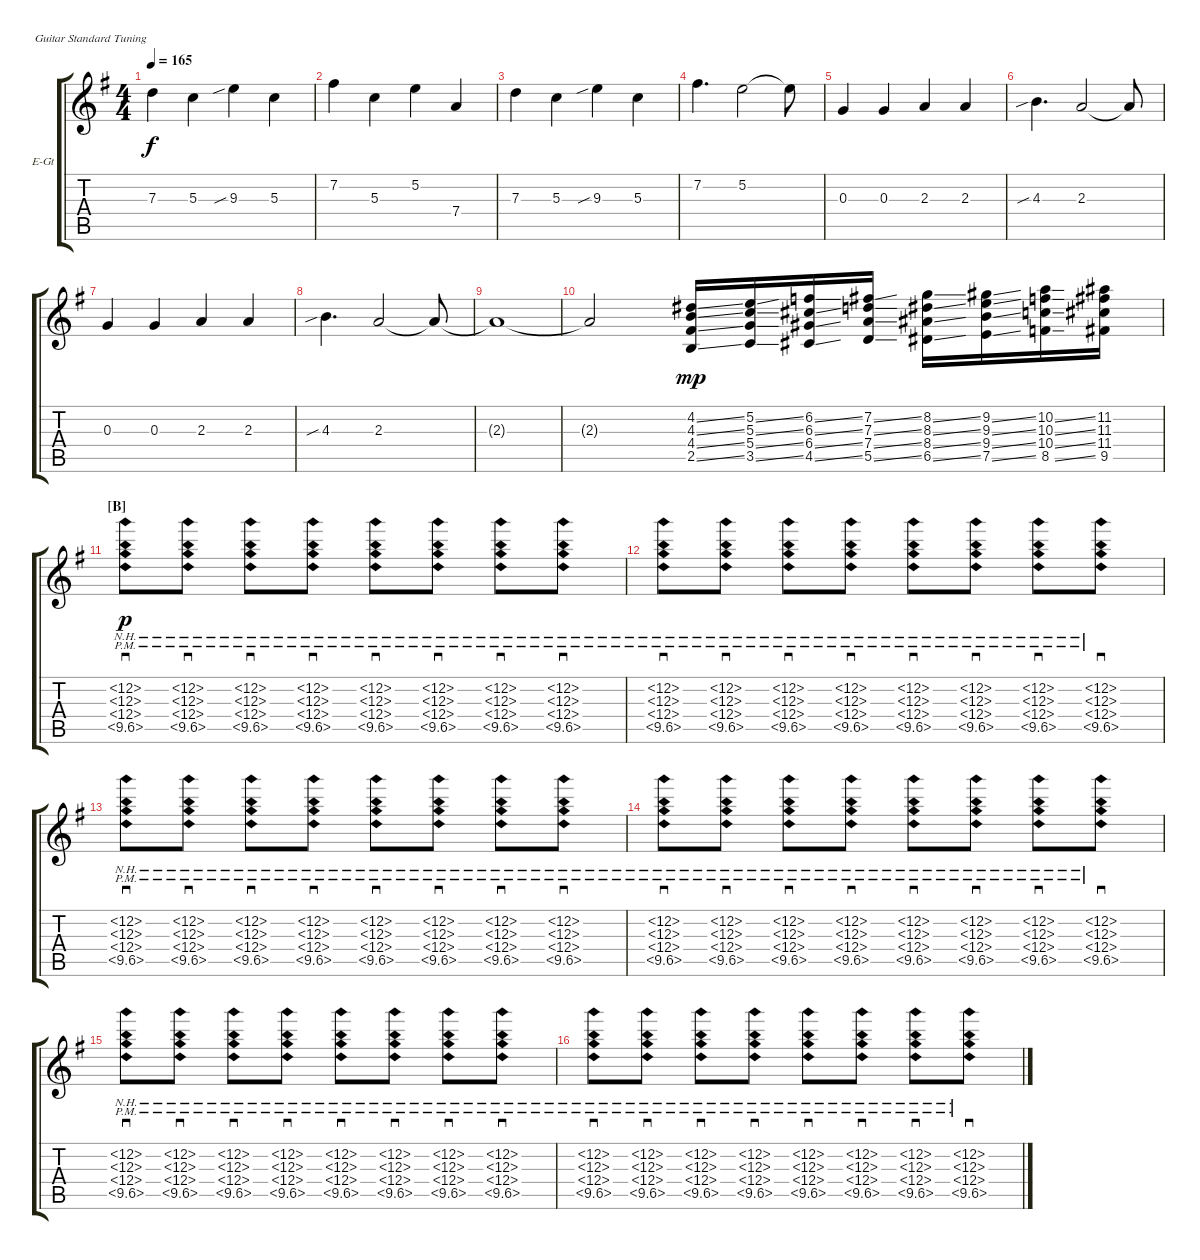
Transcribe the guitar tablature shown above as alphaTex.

\defaultSystemsLayout 4
\bracketExtendMode groupsimilarinstruments
\firstSystemTrackNameOrientation horizontal
\otherSystemsTrackNameOrientation horizontal
\track ("Albert Hammond Jr." "E-Gt") {instrument overdrivenguitar}
\staff {score tabs}
\tuning (E4 B3 G3 D3 A2 E2)
\ts (4 4)
\tempo 165
\clef g2
\ks g
7.3.4{dy f} 5.3.4 9.3{sib}.4 5.3.4 |
7.2.4 5.3.4 5.2.4 7.4.4 |
7.3.4 5.3.4 9.3{sib}.4 5.3.4 |
7.2.4{d} 5.2.2 5.2{t}.8 |
0.3.4 0.3.4 2.3.4 2.3.4 |
4.3{sib}.4{d} 2.3.2 2.3{t}.8 |
0.3.4 0.3.4 2.3.4 2.3.4 |
4.3{sib}.4{d} 2.3.2 2.3{t}.8 |
2.3{t}.1 |
2.3{t}.2 (4.2{ss} 4.3{ss} 4.4{ss} 2.5{ss}).16{dy mp} (5.2{ss} 5.3{ss} 5.4{ss} 3.5{ss}).16 (6.2{ss} 6.3{ss} 6.4{ss} 4.5{ss}).16 (7.2{ss} 7.3{ss} 7.4{ss} 5.5{ss}).16 (8.2{ss} 8.3{ss} 8.4{ss} 6.5{ss}).16 (9.2{ss} 9.3{ss} 9.4{ss} 7.5{ss}).16 (10.2{ss} 10.3{ss} 10.4{ss} 8.5{ss}).16 (11.2 11.3 11.4 9.5).16 |
\section ("B" "")
(12.2{nh pm} 12.3{nh} 12.4{nh} 10.5{nh}).8{sd dy p} (12.2{nh pm} 12.3{nh} 12.4{nh} 10.5{nh}).8{sd} (12.2{nh pm} 12.3{nh} 12.4{nh} 10.5{nh}).8{sd} (12.2{nh pm} 12.3{nh} 12.4{nh} 10.5{nh}).8{sd} (12.2{nh pm} 12.3{nh} 12.4{nh} 10.5{nh}).8{sd} (12.2{nh pm} 12.3{nh} 12.4{nh} 10.5{nh}).8{sd} (12.2{nh pm} 12.3{nh} 12.4{nh} 10.5{nh}).8{sd} (12.2{nh pm} 12.3{nh} 12.4{nh} 10.5{nh}).8{sd} |
(12.2{nh pm} 12.3{nh} 12.4{nh} 10.5{nh}).8{sd} (12.2{nh pm} 12.3{nh} 12.4{nh} 10.5{nh}).8{sd} (12.2{nh pm} 12.3{nh} 12.4{nh} 10.5{nh}).8{sd} (12.2{nh pm} 12.3{nh} 12.4{nh} 10.5{nh}).8{sd} (12.2{nh pm} 12.3{nh} 12.4{nh} 10.5{nh}).8{sd} (12.2{nh pm} 12.3{nh} 12.4{nh} 10.5{nh}).8{sd} (12.2{nh pm} 12.3{nh} 12.4{nh} 10.5{nh}).8{sd} (12.2{nh pm} 12.3{nh} 12.4{nh} 10.5{nh}).8{sd} |
(12.2{nh pm} 12.3{nh} 12.4{nh} 10.5{nh}).8{sd} (12.2{nh pm} 12.3{nh} 12.4{nh} 10.5{nh}).8{sd} (12.2{nh pm} 12.3{nh} 12.4{nh} 10.5{nh}).8{sd} (12.2{nh pm} 12.3{nh} 12.4{nh} 10.5{nh}).8{sd} (12.2{nh pm} 12.3{nh} 12.4{nh} 10.5{nh}).8{sd} (12.2{nh pm} 12.3{nh} 12.4{nh} 10.5{nh}).8{sd} (12.2{nh pm} 12.3{nh} 12.4{nh} 10.5{nh}).8{sd} (12.2{nh pm} 12.3{nh} 12.4{nh} 10.5{nh}).8{sd} |
(12.2{nh pm} 12.3{nh} 12.4{nh} 10.5{nh}).8{sd} (12.2{nh pm} 12.3{nh} 12.4{nh} 10.5{nh}).8{sd} (12.2{nh pm} 12.3{nh} 12.4{nh} 10.5{nh}).8{sd} (12.2{nh pm} 12.3{nh} 12.4{nh} 10.5{nh}).8{sd} (12.2{nh pm} 12.3{nh} 12.4{nh} 10.5{nh}).8{sd} (12.2{nh pm} 12.3{nh} 12.4{nh} 10.5{nh}).8{sd} (12.2{nh pm} 12.3{nh} 12.4{nh} 10.5{nh}).8{sd} (12.2{nh pm} 12.3{nh} 12.4{nh} 10.5{nh}).8{sd} |
(12.2{nh pm} 12.3{nh} 12.4{nh} 10.5{nh}).8{sd} (12.2{nh pm} 12.3{nh} 12.4{nh} 10.5{nh}).8{sd} (12.2{nh pm} 12.3{nh} 12.4{nh} 10.5{nh}).8{sd} (12.2{nh pm} 12.3{nh} 12.4{nh} 10.5{nh}).8{sd} (12.2{nh pm} 12.3{nh} 12.4{nh} 10.5{nh}).8{sd} (12.2{nh pm} 12.3{nh} 12.4{nh} 10.5{nh}).8{sd} (12.2{nh pm} 12.3{nh} 12.4{nh} 10.5{nh}).8{sd} (12.2{nh pm} 12.3{nh} 12.4{nh} 10.5{nh}).8{sd} |
(12.2{nh pm} 12.3{nh} 12.4{nh} 10.5{nh}).8{sd} (12.2{nh pm} 12.3{nh} 12.4{nh} 10.5{nh}).8{sd} (12.2{nh pm} 12.3{nh} 12.4{nh} 10.5{nh}).8{sd} (12.2{nh pm} 12.3{nh} 12.4{nh} 10.5{nh}).8{sd} (12.2{nh pm} 12.3{nh} 12.4{nh} 10.5{nh}).8{sd} (12.2{nh pm} 12.3{nh} 12.4{nh} 10.5{nh}).8{sd} (12.2{nh pm} 12.3{nh} 12.4{nh} 10.5{nh}).8{sd} (12.2{nh pm} 12.3{nh} 12.4{nh} 10.5{nh}).8{sd}
